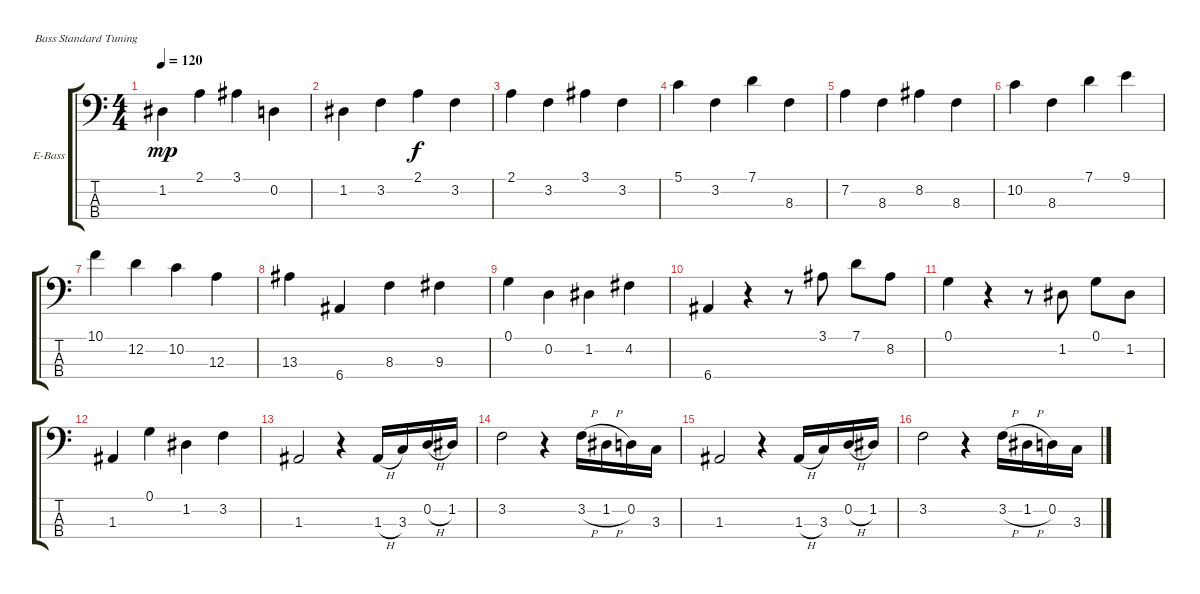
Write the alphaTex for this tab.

\defaultSystemsLayout 4
\bracketExtendMode groupsimilarinstruments
\firstSystemTrackNameOrientation horizontal
\otherSystemsTrackNameOrientation horizontal
\track ("Electric Bass" "E-Bass") {instrument electricbassfinger}
\staff {score tabs}
\tuning (G2 D2 A1 E1)
\ts (4 4)
\tempo 120
\clef f4
\scale
0.333333
\ks c
1.2.4{dy mp} 2.1.4 3.1.4 0.2.4 |
\scale
0.333333 1.2.4 3.2.4 2.1.4{dy f} 3.2.4 |
\scale
0.333333 2.1.4 3.2.4 3.1.4 3.2.4 |
\scale
0.333333 5.1.4 3.2.4 7.1.4 8.3.4 |
\scale
0.333333 7.2.4 8.3.4 8.2.4 8.3.4 |
\scale
0.333333 10.2.4 8.3.4 7.1.4 9.1.4 |
\scale
0.333333 10.1.4 12.2.4 10.2.4 12.3.4 |
\scale
0.333333 13.3.4 6.4.4 8.3.4 9.3.4 |
\scale
0.333333 0.1.4 0.2.4 1.2.4 4.2.4 |
\scale
0.333333 6.4.4 r.4 r.8 3.1.8 7.1.8 8.2.8 |
\scale
0.333333 0.1.4 r.4 r.8 1.2.8 0.1.8 1.2.8 |
\scale
0.333333 1.3.4 0.1.4 1.2.4 3.2.4 |
\scale
0.333333 1.3.2 r.4 1.3{h}.16 3.3.16 0.2{h}.16 1.2.16 |
\scale
0.333333 3.2.2 r.4 3.2{h}.16 1.2{h}.16 0.2.16 3.3.16 |
\scale
0.333333 1.3.2 r.4 1.3{h}.16 3.3.16 0.2{h}.16 1.2.16 |
\scale
0.333333 3.2.2 r.4 3.2{h}.16 1.2{h}.16 0.2.16 3.3.16
